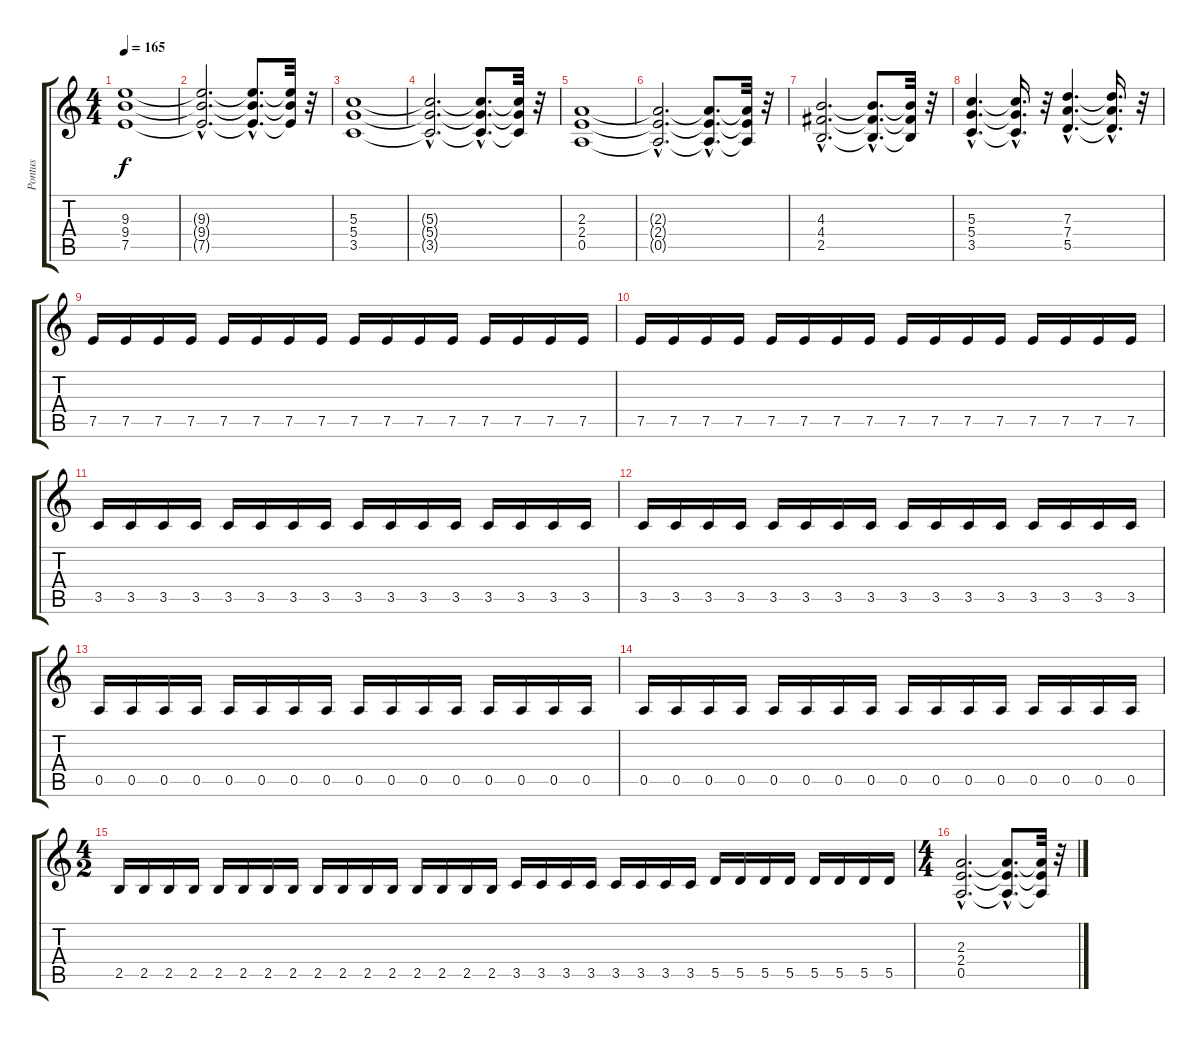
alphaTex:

\track ("Pontus" "Pontus") {instrument distortionguitar}
\staff {score tabs}
\tuning (E4 B3 G3 D3 A2 E2) {hide}
\ts (4 4)
\tempo 165
\clef g2
\ks c
(9.3 9.4 7.5).1{dy f} |
(9.3{hac t} 9.4{hac t} 7.5{hac t}).2{d} (9.3{hac t} 9.4{hac t} 7.5{hac t}).8{d} (9.3{t} 9.4{t} 7.5{t}).32 r.32 |
(5.3 5.4 3.5).1 |
(5.3{hac t} 5.4{hac t} 3.5{hac t}).2{d} (5.3{hac t} 5.4{hac t} 3.5{hac t}).8{d} (5.3{t} 5.4{t} 3.5{t}).32 r.32 |
(2.3 2.4 0.5).1 |
(2.3{hac t} 2.4{hac t} 0.5{hac t}).2{d} (2.3{hac t} 2.4{hac t} 0.5{hac t}).8{d} (2.3{t} 2.4{t} 0.5{t}).32 r.32 |
(4.3{hac} 4.4{hac} 2.5{hac}).2{d} (4.3{hac t} 4.4{hac t} 2.5{hac t}).8{d} (4.3{t} 4.4{t} 2.5{t}).32 r.32 |
(5.3{hac} 5.4{hac} 3.5{hac}).4{d} (5.3{hac t} 5.4{hac t} 3.5{hac t}).16{d} r.32 (7.3{hac} 7.4{hac} 5.5{hac}).4{d} (7.3{hac t} 7.4{hac t} 5.5{hac t}).16{d} r.32 |
7.5.16{volume 16} 7.5.16 7.5.16 7.5.16 7.5.16 7.5.16 7.5.16 7.5.16 7.5.16 7.5.16 7.5.16 7.5.16 7.5.16 7.5.16 7.5.16 7.5.16 |
7.5.16 7.5.16 7.5.16 7.5.16 7.5.16 7.5.16 7.5.16 7.5.16 7.5.16 7.5.16 7.5.16 7.5.16 7.5.16 7.5.16 7.5.16 7.5.16 |
3.5.16 3.5.16 3.5.16 3.5.16 3.5.16 3.5.16 3.5.16 3.5.16 3.5.16 3.5.16 3.5.16 3.5.16 3.5.16 3.5.16 3.5.16 3.5.16 |
3.5.16 3.5.16 3.5.16 3.5.16 3.5.16 3.5.16 3.5.16 3.5.16 3.5.16 3.5.16 3.5.16 3.5.16 3.5.16 3.5.16 3.5.16 3.5.16 |
0.5.16 0.5.16 0.5.16 0.5.16 0.5.16 0.5.16 0.5.16 0.5.16 0.5.16 0.5.16 0.5.16 0.5.16 0.5.16 0.5.16 0.5.16 0.5.16 |
0.5.16 0.5.16 0.5.16 0.5.16 0.5.16 0.5.16 0.5.16 0.5.16 0.5.16 0.5.16 0.5.16 0.5.16 0.5.16 0.5.16 0.5.16 0.5.16 |
\ts (4 2)
2.5.16 2.5.16 2.5.16 2.5.16 2.5.16 2.5.16 2.5.16 2.5.16 2.5.16 2.5.16 2.5.16 2.5.16 2.5.16 2.5.16 2.5.16 2.5.16 3.5.16 3.5.16 3.5.16 3.5.16 3.5.16 3.5.16 3.5.16 3.5.16 5.5.16 5.5.16 5.5.16 5.5.16 5.5.16 5.5.16 5.5.16 5.5.16 |
\ts (4 4)
(2.3{hac} 2.4{hac} 0.5{hac}).2{d} (2.3{hac t} 2.4{hac t} 0.5{hac t}).8{d} (2.3{t} 2.4{t} 0.5{t}).32 r.32
